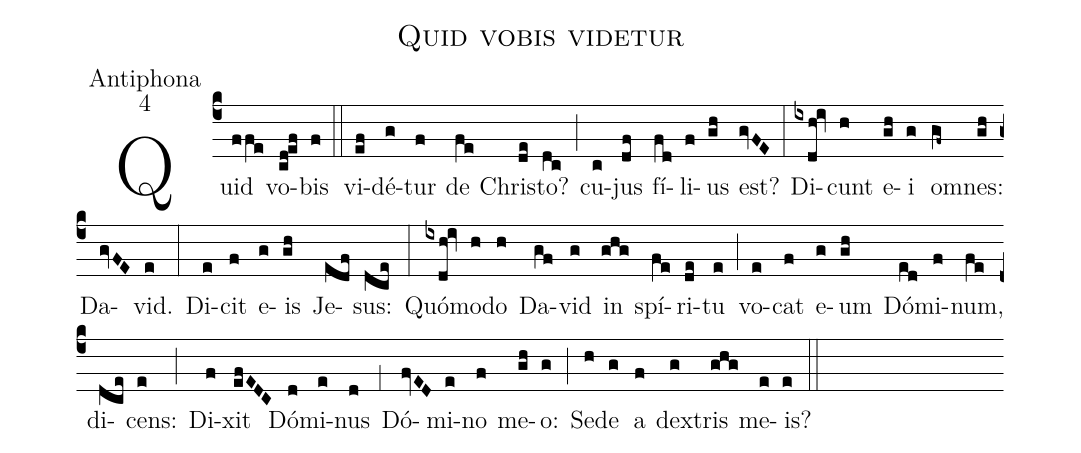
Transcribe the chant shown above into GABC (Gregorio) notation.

name:Quid vobis videtur;
office-part:Antiphona;
mode:4;
%%
(c4) Quid(ffe) vo(cd!ef)bis(f) (::) vi(ef)dé(g)tur(f) de(fe) Chri(de)sto?(dc) (;) cu(c)jus(df) fí(fd)li(f)us(gh) est?(gvFE) (:) Di(ixdh!iv)cunt(h) e(gh)i(g) o(gf~)mnes:(gh) Da(gvFE)vid.(e) (:) Di(e)cit(f) e(g)is(gh) Je(edf)sus:(dce) (:) Quó(ixdh!iv)mo(h)do(h) Da(gf)vid(g) in(ghg) spí(fe)ri(de)tu(e) (;) vo(e)cat(f) e(g)um(gh) Dó(ed)mi(f)num,(fe) di(dce)cens:(e) (;) Di(f)xit(efEDC) Dó(d)mi(e)nus(d) (;1) Dó(fvED)mi(e)no(f) me(gh)o:(g) (;) Se(h)de(g) a(f) dex(g)tris(ghg) me(e)is?(e) (::)
